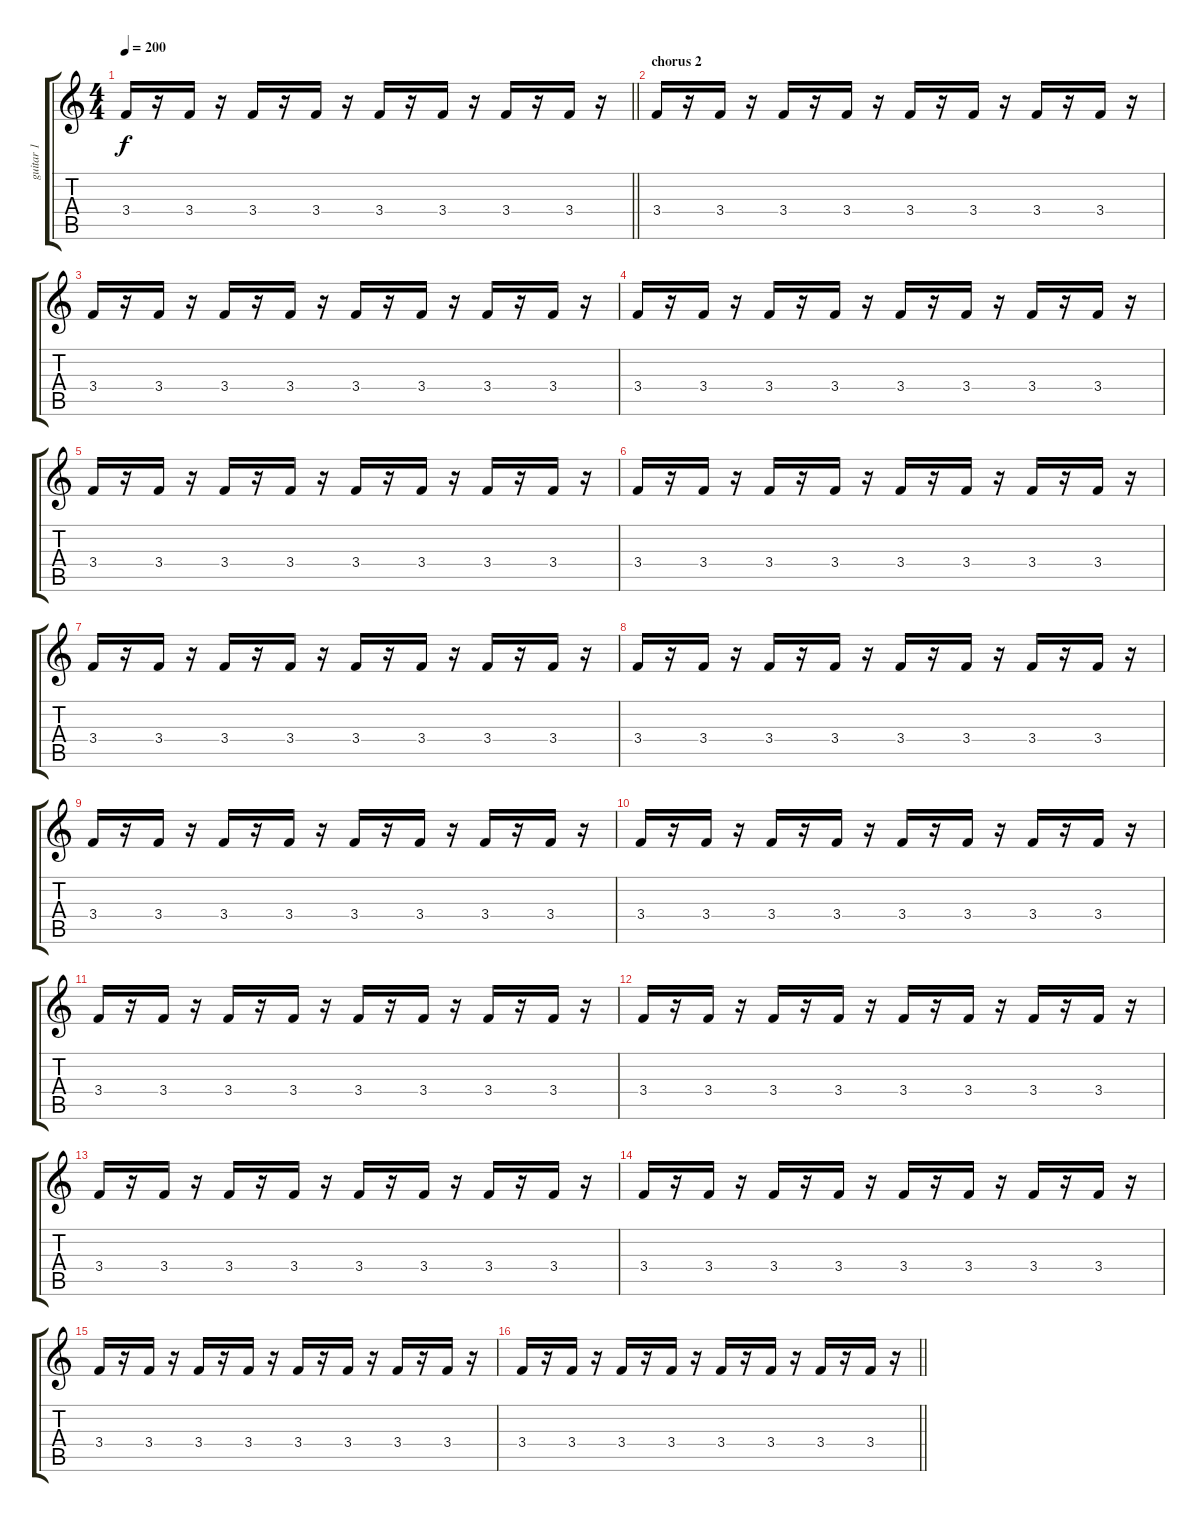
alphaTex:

\track ("guitar 1" "guitar 1") {instrument electricguitarmuted}
\staff {score tabs}
\tuning (E4 B3 G3 D3 A2 E2) {hide}
\ts (4 4)
\tempo 200
\clef g2
\barLineRight lightlight
\ks c
3.4.16{dy f} r.16 3.4.16 r.16 3.4.16 r.16 3.4.16 r.16 3.4.16 r.16 3.4.16 r.16 3.4.16 r.16 3.4.16 r.16 |
\section ("" "chorus 2")
3.4.16 r.16 3.4.16 r.16 3.4.16 r.16 3.4.16 r.16 3.4.16 r.16 3.4.16 r.16 3.4.16 r.16 3.4.16 r.16 |
3.4.16 r.16 3.4.16 r.16 3.4.16 r.16 3.4.16 r.16 3.4.16 r.16 3.4.16 r.16 3.4.16 r.16 3.4.16 r.16 |
3.4.16 r.16 3.4.16 r.16 3.4.16 r.16 3.4.16 r.16 3.4.16 r.16 3.4.16 r.16 3.4.16 r.16 3.4.16 r.16 |
3.4.16 r.16 3.4.16 r.16 3.4.16 r.16 3.4.16 r.16 3.4.16 r.16 3.4.16 r.16 3.4.16 r.16 3.4.16 r.16 |
3.4.16 r.16 3.4.16 r.16 3.4.16 r.16 3.4.16 r.16 3.4.16 r.16 3.4.16 r.16 3.4.16 r.16 3.4.16 r.16 |
3.4.16 r.16 3.4.16 r.16 3.4.16 r.16 3.4.16 r.16 3.4.16 r.16 3.4.16 r.16 3.4.16 r.16 3.4.16 r.16 |
3.4.16 r.16 3.4.16 r.16 3.4.16 r.16 3.4.16 r.16 3.4.16 r.16 3.4.16 r.16 3.4.16 r.16 3.4.16 r.16 |
3.4.16 r.16 3.4.16 r.16 3.4.16 r.16 3.4.16 r.16 3.4.16 r.16 3.4.16 r.16 3.4.16 r.16 3.4.16 r.16 |
3.4.16 r.16 3.4.16 r.16 3.4.16 r.16 3.4.16 r.16 3.4.16 r.16 3.4.16 r.16 3.4.16 r.16 3.4.16 r.16 |
3.4.16 r.16 3.4.16 r.16 3.4.16 r.16 3.4.16 r.16 3.4.16 r.16 3.4.16 r.16 3.4.16 r.16 3.4.16 r.16 |
3.4.16 r.16 3.4.16 r.16 3.4.16 r.16 3.4.16 r.16 3.4.16 r.16 3.4.16 r.16 3.4.16 r.16 3.4.16 r.16 |
3.4.16 r.16 3.4.16 r.16 3.4.16 r.16 3.4.16 r.16 3.4.16 r.16 3.4.16 r.16 3.4.16 r.16 3.4.16 r.16 |
3.4.16 r.16 3.4.16 r.16 3.4.16 r.16 3.4.16 r.16 3.4.16 r.16 3.4.16 r.16 3.4.16 r.16 3.4.16 r.16 |
3.4.16 r.16 3.4.16 r.16 3.4.16 r.16 3.4.16 r.16 3.4.16 r.16 3.4.16 r.16 3.4.16 r.16 3.4.16 r.16 |
\barLineRight lightlight
3.4.16 r.16 3.4.16 r.16 3.4.16 r.16 3.4.16 r.16 3.4.16 r.16 3.4.16 r.16 3.4.16 r.16 3.4.16 r.16
